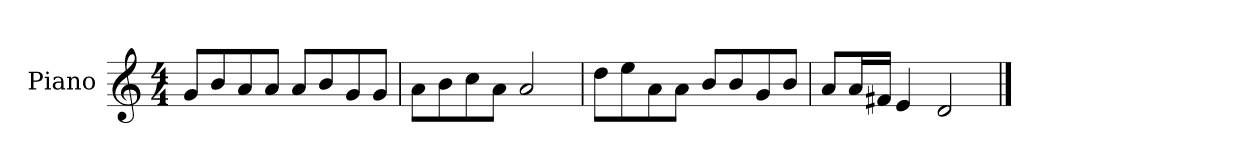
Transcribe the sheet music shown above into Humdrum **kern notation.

**kern
*part1
*staff1
*I"Piano
*I'P-no
*clefG2
*k[]
*M4/4
*MM90
=1
8g/L
8b/
8a/
8a/J
8a/L
8b/
8g/
8g/J
=2
8a\L
8b\
8cc\
8a\J
2a/
=3
8dd\L
8ee\
8a\
8a\J
8b/L
8b/
8g/
8b/J
=4
8a/L
16a/L
16f#X/JJ
4e/
2d/
==
*-
